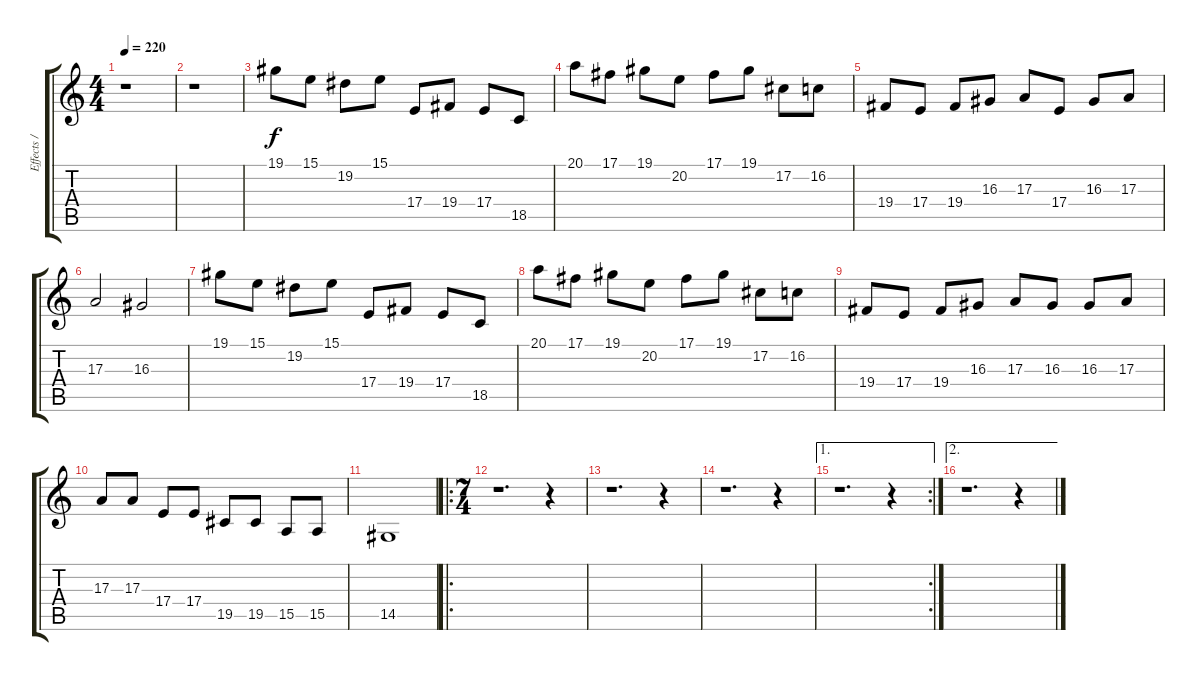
\track ("Effects / Vocals / Add'l Guitar" "Effects / ") {instrument lead2sawtooth}
\staff {score tabs}
\tuning (Db4 Ab3 E3 B2 Gb2 Db2) {hide}
\ts (4 4)
\tempo 220
\clef g2
\ks c
r.1{dy f} |
r.1 |
19.1.8{volume 12 balance 2 instrument distortionguitar} 15.1.8 19.2.8 15.1.8 17.4.8 19.4.8 17.4.8 18.5.8 |
20.1.8 17.1.8 19.1.8 20.2.8 17.1.8 19.1.8 17.2.8 16.2.8 |
19.4.8 17.4.8 19.4.8 16.3.8 17.3.8 17.4.8 16.3.8 17.3.8 |
17.3.2 16.3.2 |
19.1.8 15.1.8 19.2.8 15.1.8 17.4.8 19.4.8 17.4.8 18.5.8 |
20.1.8 17.1.8 19.1.8 20.2.8 17.1.8 19.1.8 17.2.8 16.2.8 |
19.4.8 17.4.8 19.4.8 16.3.8 17.3.8 16.3.8 16.3.8 17.3.8 |
17.3.8 17.3.8 17.4.8 17.4.8 19.5.8 19.5.8 15.5.8 15.5.8 |
14.5.1 |
\ro
\ts (7 4)
r.1{d} r.4 |
r.1{d} r.4 |
r.1{d} r.4 |
\ae 1
\rc 2
r.1{d} r.4 |
\ae 2
r.1{d} r.4
